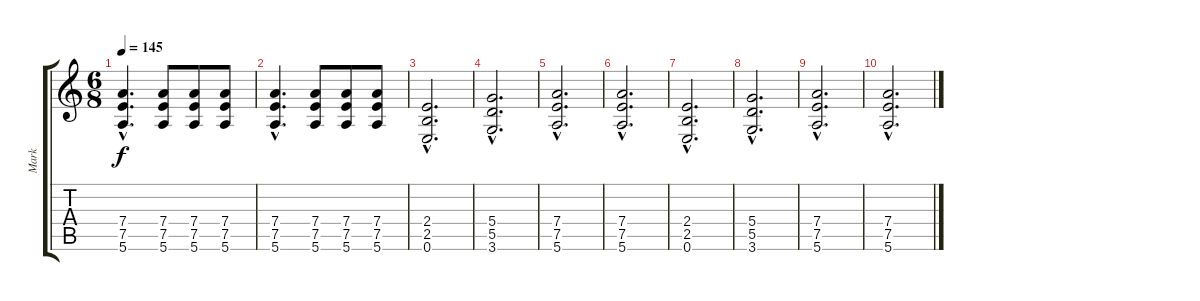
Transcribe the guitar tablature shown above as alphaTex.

\track ("Mark" "Mark") {instrument overdrivenguitar}
\staff {score tabs}
\tuning (E4 B3 G3 D3 A2 E2) {hide}
\ts (6 8)
\tempo 145
\clef g2
\ks c
(7.4{hac} 7.5{hac} 5.6{hac}).4{d dy f} (7.4 7.5 5.6).8 (7.4 7.5 5.6).8 (7.4 7.5 5.6).8 |
(7.4{hac} 7.5{hac} 5.6{hac}).4{d} (7.4 7.5 5.6).8 (7.4 7.5 5.6).8 (7.4 7.5 5.6).8 |
(2.4{hac} 2.5{hac} 0.6{hac}).2{d} |
(5.4{hac} 5.5{hac} 3.6{hac}).2{d} |
(7.4{hac} 7.5{hac} 5.6{hac}).2{d} |
(7.4{hac} 7.5{hac} 5.6{hac}).2{d} |
(2.4{hac} 2.5{hac} 0.6{hac}).2{d} |
(5.4{hac} 5.5{hac} 3.6{hac}).2{d} |
(7.4{hac} 7.5{hac} 5.6{hac}).2{d} |
(7.4{hac} 7.5{hac} 5.6{hac}).2{d}
